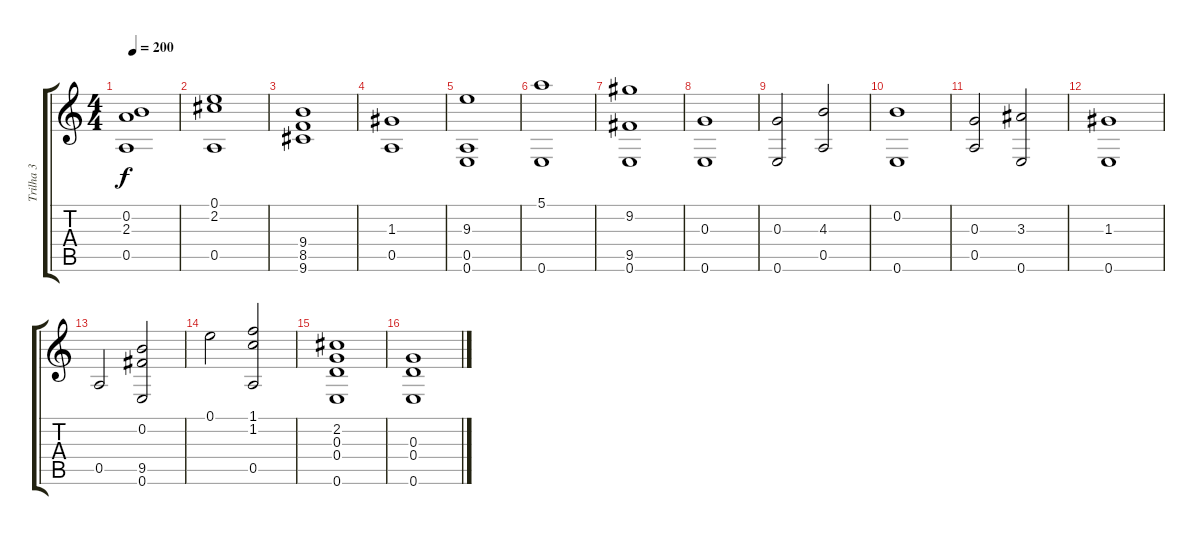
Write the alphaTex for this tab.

\track ("Trilha 3" "Trilha 3") {instrument overdrivenguitar}
\staff {score tabs}
\tuning (E4 B3 G3 D3 A2 E2) {hide}
\ts (4 4)
\tempo 200
\clef g2
\ks c
(0.2 2.3 0.5).1{dy f} |
(0.1 2.2 0.5).1 |
(9.4 8.5 9.6).1 |
(1.3 0.5).1 |
(9.3 0.5 0.6).1 |
(5.1 0.6).1 |
(9.2 9.5 0.6).1 |
(0.3 0.6).1 |
(0.3 0.6).2 (4.3 0.5).2 |
(0.2 0.6).1 |
(0.3 0.5).2 (3.3 0.6).2 |
(1.3 0.6).1 |
0.5.2 (0.2 9.5 0.6).2 |
0.1.2 (1.1 1.2 0.5).2 |
(2.2 0.3 0.4 0.6).1 |
(0.3 0.4 0.6).1
